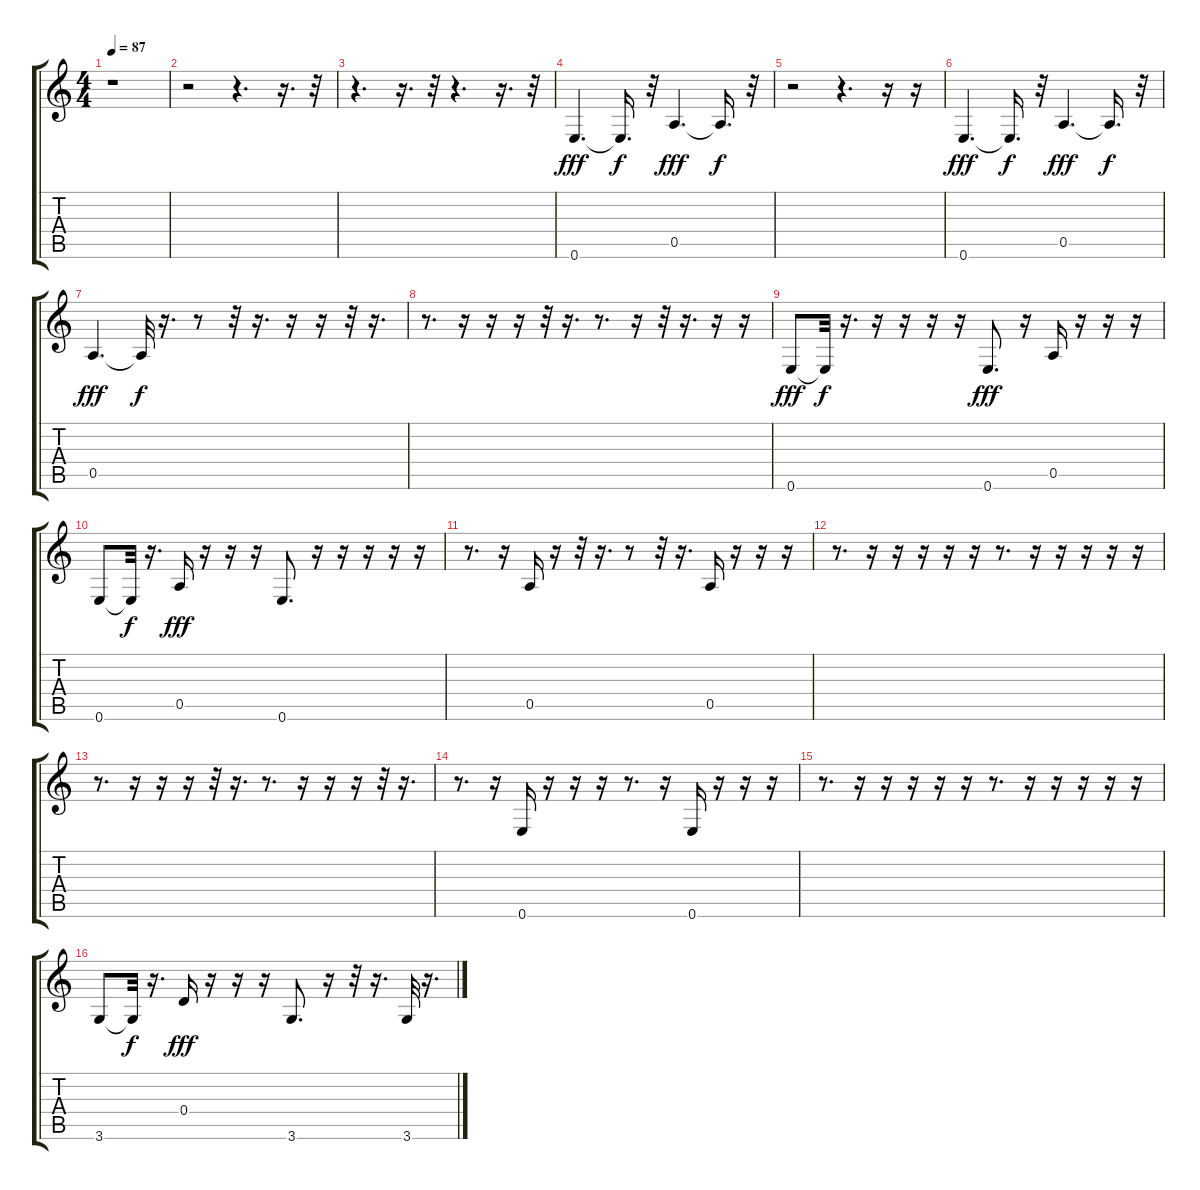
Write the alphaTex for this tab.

\track "" {instrument electricguitarjazz}
\staff {score tabs}
\tuning (E4 B3 G3 D3 A2 E2) {hide}
\ts (4 4)
\tempo 87
\clef g2
\ks c
r.1{dy fff} |
r.2 r.4{d} r.16{d} r.32 |
r.4{d} r.16{d} r.32 r.4{d} r.16{d} r.32 |
0.6.4{d} 0.6{t}.16{d dy f} r.32 0.5.4{d dy fff} 0.5{t}.16{d dy f} r.32 |
r.2 r.4{d} r.16 r.16 |
0.6.4{d dy fff} 0.6{t}.16{d dy f} r.32 0.5.4{d dy fff} 0.5{t}.16{d dy f} r.32 |
0.5.4{d dy fff} 0.5{t}.32{dy f} r.16{d} r.8 r.32 r.16{d} r.16 r.16 r.32 r.16{d} |
r.8{d} r.16 r.16 r.16 r.32 r.16{d} r.8{d} r.16 r.32 r.16{d} r.16 r.16 |
0.6.8{dy fff} 0.6{t}.32{dy f} r.16{d} r.16 r.16 r.16 r.16 0.6.8{d dy fff} r.16 0.5.16 r.16 r.16 r.16 |
0.6.8 0.6{t}.32{dy f} r.16{d} 0.5.16{dy fff} r.16 r.16 r.16 0.6.8{d} r.16 r.16 r.16 r.16 r.16 |
r.8{d} r.16 0.5.16 r.16 r.32 r.16{d} r.8 r.32 r.16{d} 0.5.16 r.16 r.16 r.16 |
r.8{d} r.16 r.16 r.16 r.16 r.16 r.8{d} r.16 r.16 r.16 r.16 r.16 |
r.8{d} r.16 r.16 r.16 r.32 r.16{d} r.8{d} r.16 r.16 r.16 r.32 r.16{d} |
r.8{d} r.16 0.6.16 r.16 r.16 r.16 r.8{d} r.16 0.6.16 r.16 r.16 r.16 |
r.8{d} r.16 r.16 r.16 r.16 r.16 r.8{d} r.16 r.16 r.16 r.16 r.16 |
3.6.8 3.6{t}.32{dy f} r.16{d} 0.4.16{dy fff} r.16 r.16 r.16 3.6.8{d} r.16 r.32 r.16{d} 3.6.32 r.16{d}
